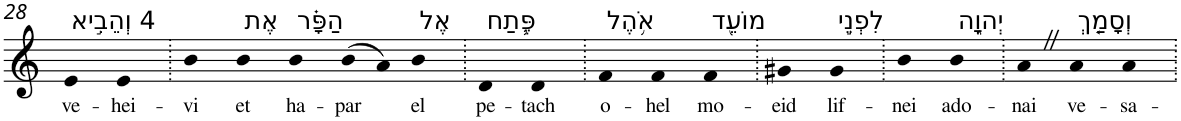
**kern	**text
*part1	*part1
*staff1	*staff1
*I"Piano	*
*I'Pno	*
!!LO:PB:g=z
*clefG2	*
*k[]	*
=28	=28
!LO:TX:a:t=4 וְהֵבִ֣יא	!
!	!LO:LY:b
4e	ve-
!	!LO:LY:b
4e	-hei-
=29.	=29.
!	!LO:LY:b
4b	-vi
!LO:TX:a:t=אֶת	!
!	!LO:LY:b
4b	et
!LO:TX:a:t=הַפָּ֗ר	!
!	!LO:LY:b
4b	ha-
!	!LO:LY:b
(>8b	-par
8a)	.
!LO:TX:a:t=אֶל	!
!	!LO:LY:b
4b	el
=30.	=30.
!LO:TX:a:t=פֶּ֛תַח	!
!	!LO:LY:b
4d	pe-
!	!LO:LY:b
4d	-tach
=31.	=31.
!LO:TX:a:t=אֹ֥הֶל	!
!	!LO:LY:b
4f	o-
!	!LO:LY:b
4f	-hel
!LO:TX:a:t=מוֹעֵ֖ד	!
!	!LO:LY:b
4f	mo-
=32.	=32.
!	!LO:LY:b
4g#X	-eid
!LO:TX:a:t=לִפְנֵ֣י	!
!	!LO:LY:b
4g#	lif-
=33.	=33.
!	!LO:LY:b
4b	-nei
!LO:TX:a:t=יְהוָ֑ה	!
!	!LO:LY:b
4b	ado-
=34.	=34.
!	!LO:LY:b
4aZ	-nai
!LO:TX:a:t=וְסָמַ֤ךְ	!
!	!LO:LY:b
4a	ve-
!	!LO:LY:b
4a	-sa-
=.	=.
*-	*-
